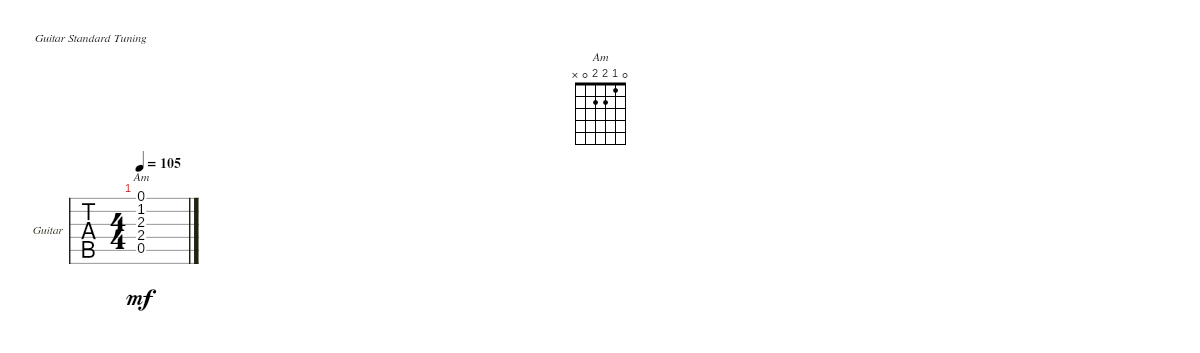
\bracketExtendMode groupsimilarinstruments
\firstSystemTrackNameOrientation horizontal
\otherSystemsTrackNameOrientation horizontal
\track ("" "Guitar") {instrument acousticguitarsteel}
\staff {tabs}
\tuning (E4 B3 G3 D3 A2 E2)
\chord ("Am" 0 1 2 2 0 x)
\ts (4 4)
\tempo 105
\clef g2
\ks c
(0.1 1.2 2.3 2.4 0.5).1{ch "Am" dy mf}
